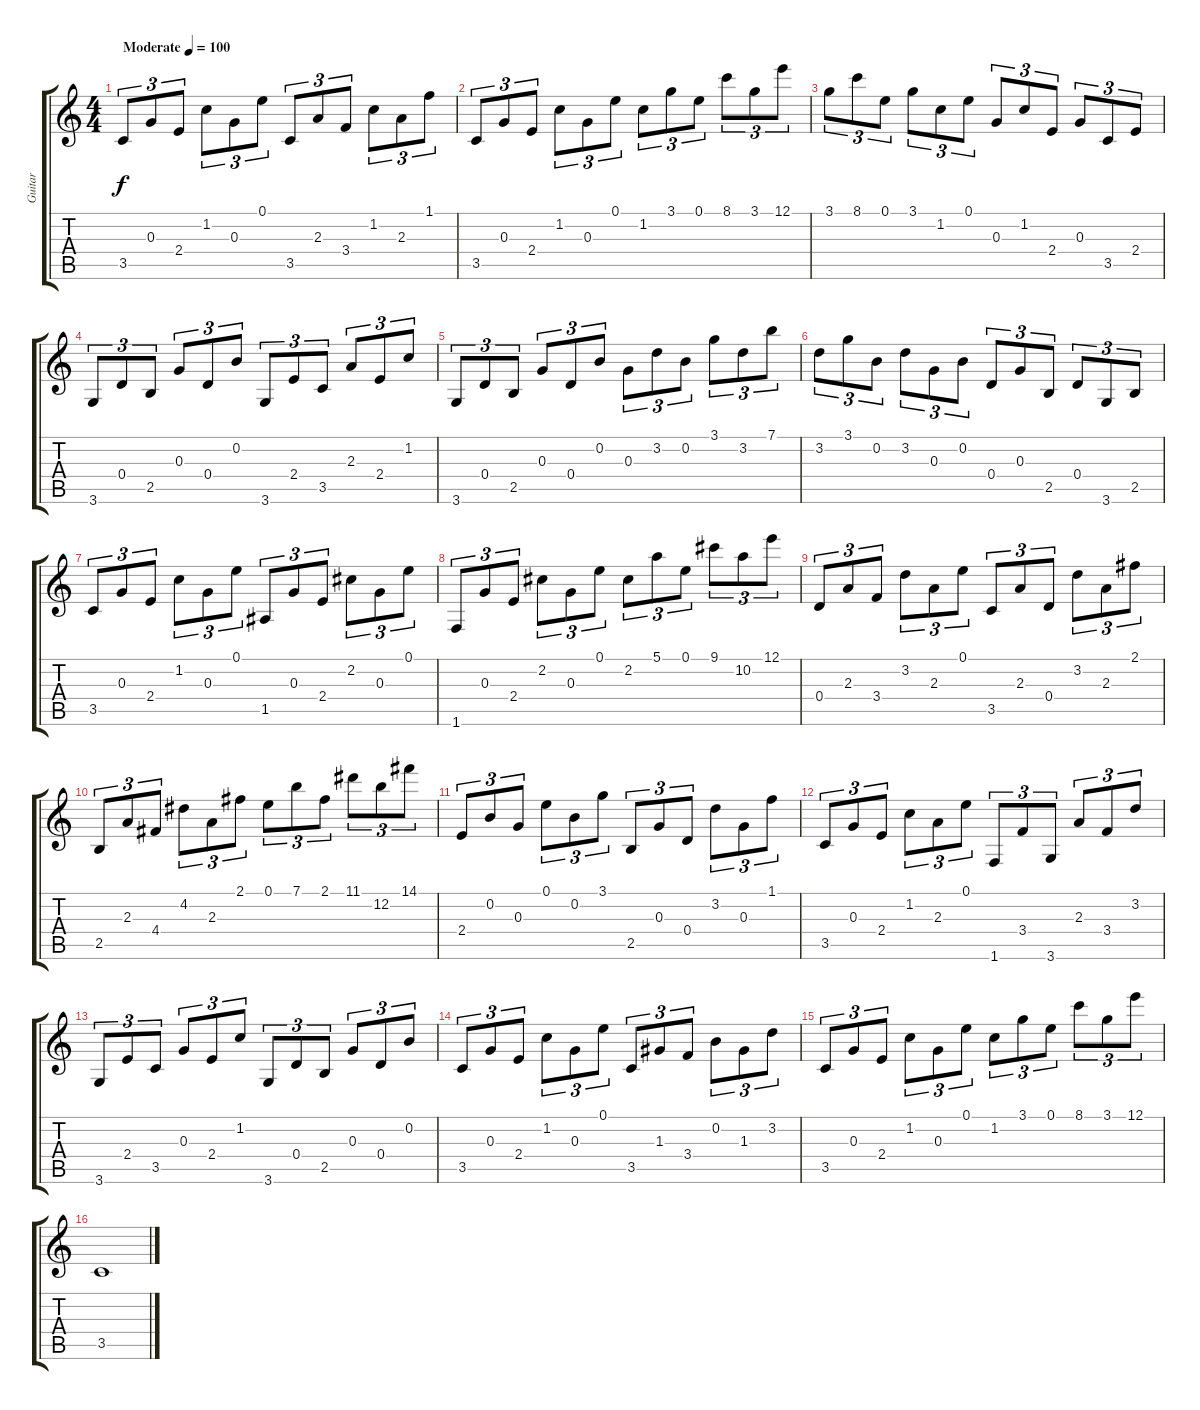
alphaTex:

\track ("Guitar" "Guitar") {instrument acousticguitarnylon}
\staff {score tabs}
\tuning (E4 B3 G3 D3 A2 E2) {hide}
\ts (4 4)
\tempo (100 "Moderate")
\clef g2
\ks c
3.5.8{tu (3 2) dy f instrument acousticguitarnylon} 0.3.8{tu (3 2) beam merge} 2.4.8{tu (3 2)} 1.2.8{tu (3 2) beam merge} 0.3.8{tu (3 2) beam merge} 0.1.8{tu (3 2)} 3.5.8{tu (3 2)} 2.3.8{tu (3 2)} 3.4.8{tu (3 2)} 1.2.8{tu (3 2)} 2.3.8{tu (3 2)} 1.1.8{tu (3 2)} |
3.5.8{tu (3 2)} 0.3.8{tu (3 2)} 2.4.8{tu (3 2)} 1.2.8{tu (3 2)} 0.3.8{tu (3 2)} 0.1.8{tu (3 2)} 1.2.8{tu (3 2)} 3.1.8{tu (3 2)} 0.1.8{tu (3 2)} 8.1.8{tu (3 2)} 3.1.8{tu (3 2)} 12.1.8{tu (3 2)} |
3.1.8{tu (3 2)} 8.1.8{tu (3 2)} 0.1.8{tu (3 2)} 3.1.8{tu (3 2)} 1.2.8{tu (3 2)} 0.1.8{tu (3 2)} 0.3.8{tu (3 2)} 1.2.8{tu (3 2)} 2.4.8{tu (3 2)} 0.3.8{tu (3 2)} 3.5.8{tu (3 2)} 2.4.8{tu (3 2)} |
3.6.8{tu (3 2)} 0.4.8{tu (3 2)} 2.5.8{tu (3 2)} 0.3.8{tu (3 2)} 0.4.8{tu (3 2)} 0.2.8{tu (3 2)} 3.6.8{tu (3 2)} 2.4.8{tu (3 2)} 3.5.8{tu (3 2)} 2.3.8{tu (3 2)} 2.4.8{tu (3 2)} 1.2.8{tu (3 2)} |
3.6.8{tu (3 2)} 0.4.8{tu (3 2)} 2.5.8{tu (3 2)} 0.3.8{tu (3 2)} 0.4.8{tu (3 2)} 0.2.8{tu (3 2)} 0.3.8{tu (3 2)} 3.2.8{tu (3 2)} 0.2.8{tu (3 2)} 3.1.8{tu (3 2)} 3.2.8{tu (3 2)} 7.1.8{tu (3 2)} |
3.2.8{tu (3 2)} 3.1.8{tu (3 2)} 0.2.8{tu (3 2)} 3.2.8{tu (3 2)} 0.3.8{tu (3 2)} 0.2.8{tu (3 2)} 0.4.8{tu (3 2)} 0.3.8{tu (3 2)} 2.5.8{tu (3 2)} 0.4.8{tu (3 2)} 3.6.8{tu (3 2)} 2.5.8{tu (3 2)} |
3.5.8{tu (3 2)} 0.3.8{tu (3 2)} 2.4.8{tu (3 2)} 1.2.8{tu (3 2)} 0.3.8{tu (3 2)} 0.1.8{tu (3 2)} 1.5.8{tu (3 2)} 0.3.8{tu (3 2)} 2.4.8{tu (3 2)} 2.2.8{tu (3 2)} 0.3.8{tu (3 2)} 0.1.8{tu (3 2)} |
1.6.8{tu (3 2)} 0.3.8{tu (3 2)} 2.4.8{tu (3 2)} 2.2.8{tu (3 2)} 0.3.8{tu (3 2)} 0.1.8{tu (3 2)} 2.2.8{tu (3 2)} 5.1.8{tu (3 2)} 0.1.8{tu (3 2)} 9.1.8{tu (3 2)} 10.2.8{tu (3 2)} 12.1.8{tu (3 2)} |
0.4.8{tu (3 2)} 2.3.8{tu (3 2)} 3.4.8{tu (3 2)} 3.2.8{tu (3 2)} 2.3.8{tu (3 2)} 0.1.8{tu (3 2)} 3.5.8{tu (3 2)} 2.3.8{tu (3 2)} 0.4.8{tu (3 2)} 3.2.8{tu (3 2)} 2.3.8{tu (3 2)} 2.1.8{tu (3 2)} |
2.5.8{tu (3 2)} 2.3.8{tu (3 2)} 4.4.8{tu (3 2)} 4.2.8{tu (3 2)} 2.3.8{tu (3 2)} 2.1.8{tu (3 2)} 0.1.8{tu (3 2)} 7.1.8{tu (3 2)} 2.1.8{tu (3 2)} 11.1.8{tu (3 2)} 12.2.8{tu (3 2)} 14.1.8{tu (3 2)} |
2.4.8{tu (3 2)} 0.2.8{tu (3 2)} 0.3.8{tu (3 2)} 0.1.8{tu (3 2)} 0.2.8{tu (3 2)} 3.1.8{tu (3 2)} 2.5.8{tu (3 2)} 0.3.8{tu (3 2)} 0.4.8{tu (3 2)} 3.2.8{tu (3 2)} 0.3.8{tu (3 2)} 1.1.8{tu (3 2)} |
3.5.8{tu (3 2)} 0.3.8{tu (3 2)} 2.4.8{tu (3 2)} 1.2.8{tu (3 2)} 2.3.8{tu (3 2)} 0.1.8{tu (3 2)} 1.6.8{tu (3 2)} 3.4.8{tu (3 2)} 3.6.8{tu (3 2)} 2.3.8{tu (3 2)} 3.4.8{tu (3 2)} 3.2.8{tu (3 2)} |
3.6.8{tu (3 2)} 2.4.8{tu (3 2)} 3.5.8{tu (3 2)} 0.3.8{tu (3 2)} 2.4.8{tu (3 2)} 1.2.8{tu (3 2)} 3.6.8{tu (3 2)} 0.4.8{tu (3 2)} 2.5.8{tu (3 2)} 0.3.8{tu (3 2)} 0.4.8{tu (3 2)} 0.2.8{tu (3 2)} |
3.5.8{tu (3 2)} 0.3.8{tu (3 2)} 2.4.8{tu (3 2)} 1.2.8{tu (3 2)} 0.3.8{tu (3 2)} 0.1.8{tu (3 2)} 3.5.8{tu (3 2)} 1.3.8{tu (3 2)} 3.4.8{tu (3 2)} 0.2.8{tu (3 2)} 1.3.8{tu (3 2)} 3.2.8{tu (3 2)} |
3.5.8{tu (3 2)} 0.3.8{tu (3 2)} 2.4.8{tu (3 2)} 1.2.8{tu (3 2)} 0.3.8{tu (3 2)} 0.1.8{tu (3 2)} 1.2.8{tu (3 2)} 3.1.8{tu (3 2)} 0.1.8{tu (3 2)} 8.1.8{tu (3 2)} 3.1.8{tu (3 2)} 12.1.8{tu (3 2)} |
3.5.1
